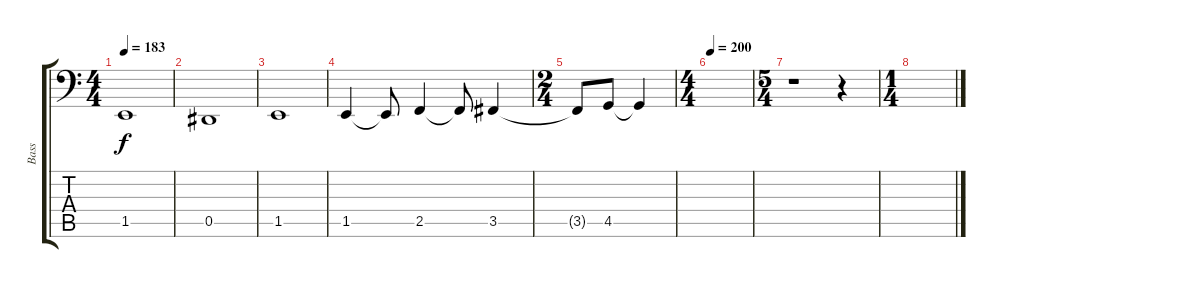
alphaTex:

\track ("Bass" "Bass") {instrument electricbassfinger}
\staff {score tabs}
\tuning (B2 Gb2 Db2 Ab1 Eb1 Bb0) {hide}
\ts (4 4)
\tempo 183
\clef f4
\ks c
1.5.1{dy f} |
0.5.1 |
1.5.1 |
1.5.4 1.5{t}.8 2.5.4 2.5{t}.8 3.5.4 |
\ts (2 4)
3.5{t}.8 4.5.8 4.5{t}.4 |
\ts (4 4)
\tempo 200
|
\ts (5 4)
r.1 r.4 |
\ts (1 4)
